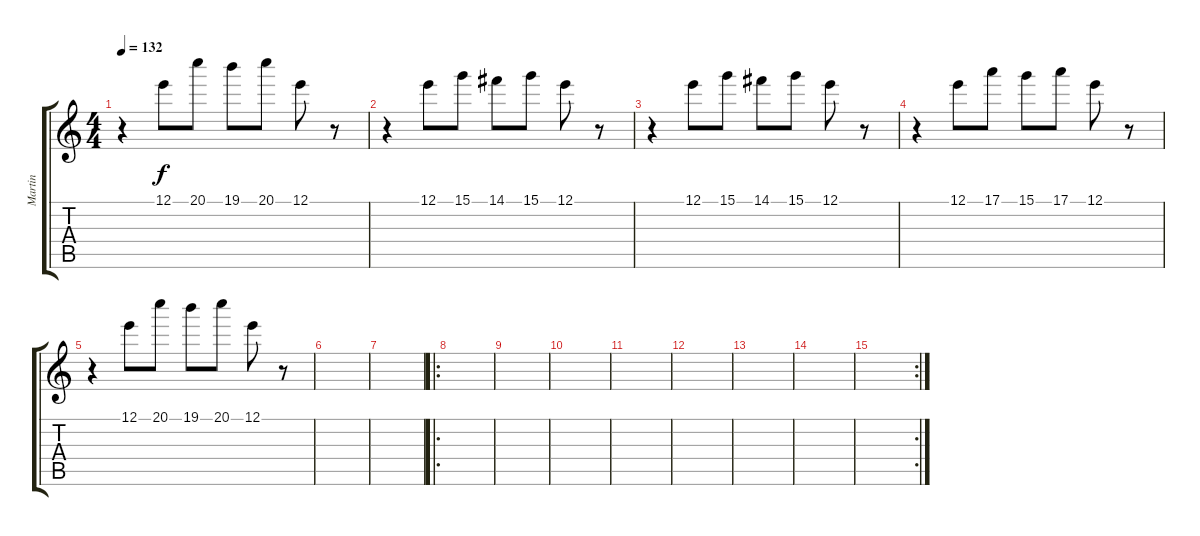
\track ("Martin" "Martin") {instrument stringensemble1}
\staff {score tabs}
\tuning (E5 B4 G4 D4 A3 E3) {hide}
\ts (4 4)
\tempo 132
\clef g2
\ks c
r.4{dy f} 12.1.8 20.1.8 19.1.8 20.1.8 12.1.8 r.8 |
r.4 12.1.8 15.1.8 14.1.8 15.1.8 12.1.8 r.8 |
r.4 12.1.8 15.1.8 14.1.8 15.1.8 12.1.8 r.8 |
r.4 12.1.8 17.1.8 15.1.8 17.1.8 12.1.8 r.8 |
r.4 12.1.8 20.1.8 19.1.8 20.1.8 12.1.8 r.8 |
|
|
\ro
|
|
|
|
|
|
|
\rc 2
